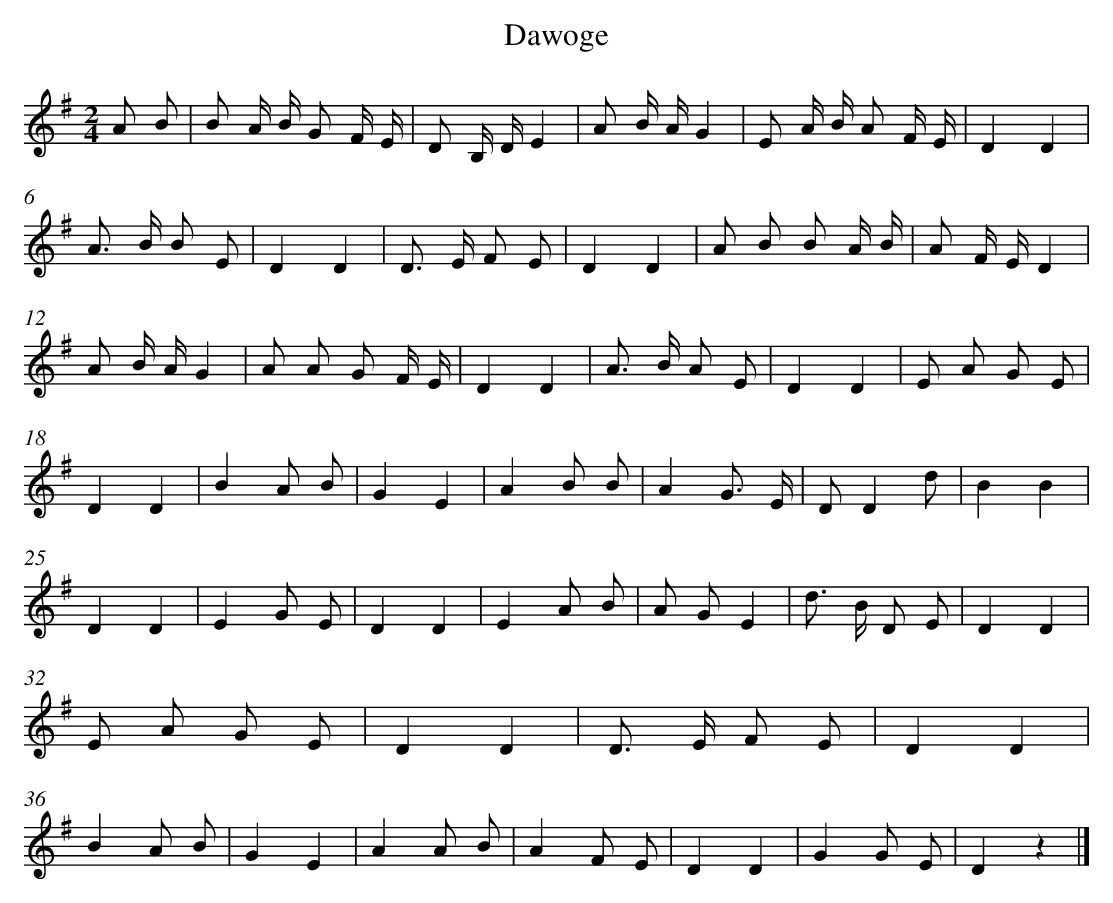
X:1
T: Dawoge
L: 1/8
M: 2/4
K: G
A B [I:setbarnb 1]|
B A/ B/ G F/ E/ |
D B,/ D/E2 |
A B/ A/G2 |
E A/ B/ A F/ E/ |
D2D2 |
A> B B E |
D2D2 |
D> E F E |
D2D2 |
A B B A/ B/ |
A F/ E/D2 |
A B/ A/G2 |
A A G F/ E/ |
D2D2 |
A> B A E |
D2D2 |
E A G E |
D2D2 |
B2A B |
G2E2 |
A2B B |
A2G3/ E/ |
DD2d |
B2B2 |
D2D2 |
E2G E |
D2D2 |
E2A B |
A GE2 |
d> B D E |
D2D2 |
E A G E |
D2D2 |
D> E F E |
D2D2 |
B2A B |
G2E2 |
A2A B |
A2F E |
D2D2 |
G2G E |
D2z2 |]
